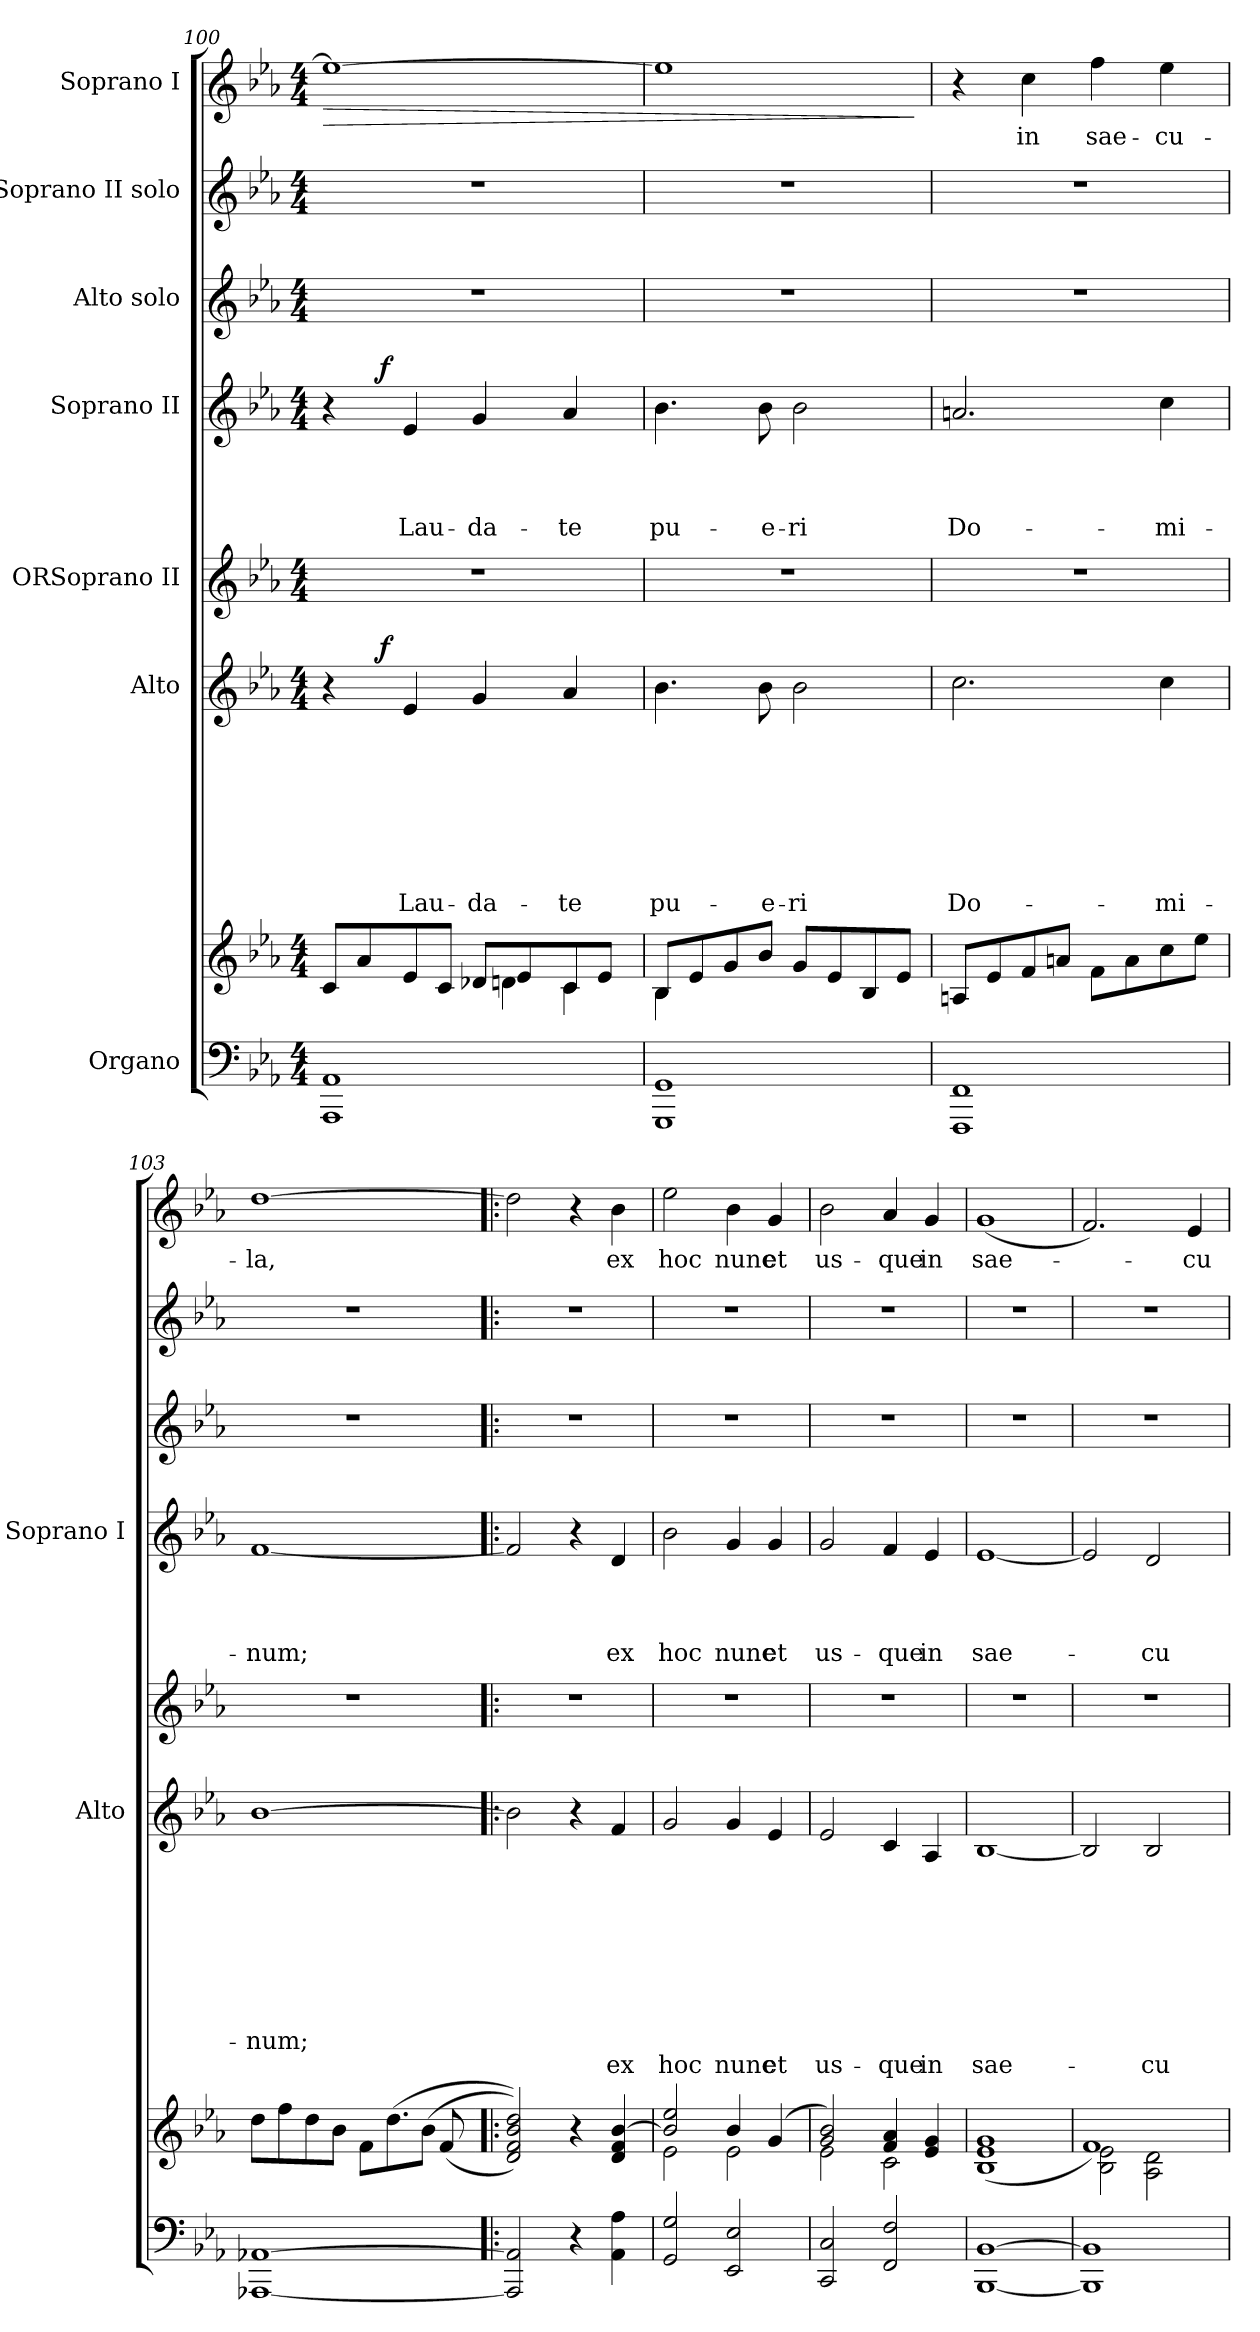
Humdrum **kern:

**kern	**kern	**kern	**text	**text	**text	**text	**text	**text	**text	**text	**text	**dynam	**kern	**kern	**text	**text	**text	**text	**dynam	**kern	**kern	**kern	**text	**dynam
*part7	*part7	*part6	*part6	*part6	*part6	*part6	*part6	*part6	*part6	*part6	*part6	*part6	*part5	*part4	*part4	*part4	*part4	*part4	*part4	*part3	*part2	*part1	*part1	*part1
*staff8	*staff7	*staff6	*staff6	*staff6	*staff6	*staff6	*staff6	*staff6	*staff6	*staff6	*staff6	*staff6	*staff5	*staff4	*staff4	*staff4	*staff4	*staff4	*staff4	*staff3	*staff2	*staff1	*staff1	*staff1
*I"Organo	*	*I"Alto	*	*	*	*	*	*	*	*	*	*	*I"ORSoprano II	*I"Soprano II	*	*	*	*	*	*I"Alto solo	*I"Soprano II solo	*I"Soprano I	*	*
*	*	*I'Alto	*	*	*	*	*	*	*	*	*	*	*	*I'Soprano I	*	*	*	*	*	*	*	*	*	*
*clefF4	*clefG2	*clefG2	*	*	*	*	*	*	*	*	*	*	*clefG2	*clefG2	*	*	*	*	*	*clefG2	*clefG2	*clefG2	*	*
*k[b-e-a-]	*k[b-e-a-]	*k[b-e-a-]	*	*	*	*	*	*	*	*	*	*	*k[b-e-a-]	*k[b-e-a-]	*	*	*	*	*	*k[b-e-a-]	*k[b-e-a-]	*k[b-e-a-]	*	*
*E-:	*E-:	*E-:	*	*	*	*	*	*	*	*	*	*	*E-:	*E-:	*	*	*	*	*	*E-:	*E-:	*E-:	*	*
*M4/4	*M4/4	*M4/4	*	*	*	*	*	*	*	*	*	*	*M4/4	*M4/4	*	*	*	*	*	*M4/4	*M4/4	*M4/4	*	*
=100	=100	=100	=100	=100	=100	=100	=100	=100	=100	=100	=100	=100	=100	=100	=100	=100	=100	=100	=100	=100	=100	=100	=100	=100
*	*^	*	*	*	*	*	*	*	*	*	*	*	*	*	*	*	*	*	*	*	*	*	*	*
!	!	!	!	!	!	!	!	!	!	!	!	!	!	!	!	!	!	!	!	!	!	!	!	!	!LO:HP:b
*	*	*	*^	*	*	*	*	*	*	*	*	*	*	*	*^	*	*	*	*	*	*	*	*	*	*
1AAA- 1AA-	8c/L	2ryy	4r	8.ryy	.	.	.	.	.	.	.	.	.	.	1r	4r	8.ryy	.	.	.	.	.	1r	1r	1ee-_	.	>
.	8a-/	.	.	.	.	.	.	.	.	.	.	.	.	.	.	.	.	.	.	.	.	.	.	.	.	.	.
!	!	!	!	!	!	!	!	!	!	!	!	!	!	!LO:DY:a	!	!	!	!	!	!	!	!LO:DY:a	!	!	!	!	!
.	.	.	.	2ryy	.	.	.	.	.	.	.	.	.	f	.	.	2ryy	.	.	.	.	f	.	.	.	.	.
!	!	!	!	!	!	!	!	!	!	!	!	!LO:LY:b	!	!	!	!	!	!	!	!	!LO:LY:b	!	!	!	!	!	!
.	8e-/	.	4e-/	.	.	.	.	.	.	.	.	Lau-	.	.	.	4e-/	.	.	.	.	Lau-	.	.	.	.	.	.
.	8c/J	.	.	.	.	.	.	.	.	.	.	.	.	.	.	.	.	.	.	.	.	.	.	.	.	.	.
!	!	!	!	!	!	!	!	!	!	!	!	!LO:LY:b	!	!	!	!	!	!	!	!	!LO:LY:b	!	!	!	!	!	!
.	8d-X/L	4d\	4g/	.	.	.	.	.	.	.	.	-da-	.	.	.	4g/	.	.	.	.	-da-	.	.	.	.	.	.
.	8e-/	.	.	.	.	.	.	.	.	.	.	.	.	.	.	.	.	.	.	.	.	.	.	.	.	.	.
.	.	.	.	4ryy	.	.	.	.	.	.	.	.	.	.	.	.	4ryy	.	.	.	.	.	.	.	.	.	.
!	!	!	!	!	!	!	!	!	!	!	!	!LO:LY:b	!	!	!	!	!	!	!	!	!LO:LY:b	!	!	!	!	!	!
.	8c/	4c\	4a-/	.	.	.	.	.	.	.	.	-te	.	.	.	4a-/	.	.	.	.	-te	.	.	.	.	.	.
.	8e-/J	.	.	.	.	.	.	.	.	.	.	.	.	.	.	.	.	.	.	.	.	.	.	.	.	.	.
.	.	.	.	16ryy	.	.	.	.	.	.	.	.	.	.	.	.	16ryy	.	.	.	.	.	.	.	.	.	.
=101	=101	=101	=101	=101	=101	=101	=101	=101	=101	=101	=101	=101	=101	=101	=101	=101	=101	=101	=101	=101	=101	=101	=101	=101	=101	=101	=101
!	!	!	!	!	!	!	!	!	!	!	!	!LO:LY:b	!	!	!	!	!	!	!	!	!LO:LY:b	!	!	!	!	!	!
*	*	*	*v	*v	*	*	*	*	*	*	*	*	*	*	*	*v	*v	*	*	*	*	*	*	*	*	*	*
1GGG 1GG	8B-/L	4B-\	4.b-\	.	.	.	.	.	.	.	pu-	.	.	1r	4.b-\	.	.	.	pu-	.	1r	1r	1ee-]	.	.
.	8e-/	.	.	.	.	.	.	.	.	.	.	.	.	.	.	.	.	.	.	.	.	.	.	.	.
.	8g/	2.ryy	.	.	.	.	.	.	.	.	.	.	.	.	.	.	.	.	.	.	.	.	.	.	.
!	!	!	!	!	!	!	!	!	!	!	!LO:LY:b	!	!	!	!	!	!	!	!LO:LY:b	!	!	!	!	!	!
.	8b-/J	.	8b-\	.	.	.	.	.	.	.	-e-	.	.	.	8b-\	.	.	.	-e-	.	.	.	.	.	.
!	!	!	!	!	!	!	!	!	!	!	!LO:LY:b	!	!	!	!	!	!	!	!LO:LY:b	!	!	!	!	!	!
.	8g/L	.	2b-\	.	.	.	.	.	.	.	-ri	.	.	.	2b-\	.	.	.	-ri	.	.	.	.	.	.
.	8e-/	.	.	.	.	.	.	.	.	.	.	.	.	.	.	.	.	.	.	.	.	.	.	.	.
.	8B-/	.	.	.	.	.	.	.	.	.	.	.	.	.	.	.	.	.	.	.	.	.	.	.	.
.	8e-/J	.	.	.	.	.	.	.	.	.	.	.	.	.	.	.	.	.	.	.	.	.	.	.	.
*	*v	*v	*	*	*	*	*	*	*	*	*	*	*	*	*	*	*	*	*	*	*	*	*	*	*
.	.	.	.	.	.	.	.	.	.	.	.	.	.	.	.	.	.	.	.	.	.	.	.	]
!!LO:LB:g=z
=102	=102	=102	=102	=102	=102	=102	=102	=102	=102	=102	=102	=102	=102	=102	=102	=102	=102	=102	=102	=102	=102	=102	=102	=102
!	!	!	!	!	!	!	!	!	!	!LO:LY:b	!	!	!	!	!	!	!	!LO:LY:b	!	!	!	!	!	!
1FFF 1FF	8An/L	2.cc\	.	.	.	.	.	.	.	Do-	.	.	1r	2.an/	.	.	.	Do-	.	1r	1r	4r	.	.
.	8e-/	.	.	.	.	.	.	.	.	.	.	.	.	.	.	.	.	.	.	.	.	.	.	.
!	!	!	!	!	!	!	!	!	!	!	!	!	!	!	!	!	!	!	!	!	!	!	!LO:LY:b	!
.	8f/	.	.	.	.	.	.	.	.	.	.	.	.	.	.	.	.	.	.	.	.	4cc\	in	.
.	8an/J	.	.	.	.	.	.	.	.	.	.	.	.	.	.	.	.	.	.	.	.	.	.	.
!	!	!	!	!	!	!	!	!	!	!	!	!	!	!	!	!	!	!	!	!	!	!	!LO:LY:b	!
.	8f\L	.	.	.	.	.	.	.	.	.	.	.	.	.	.	.	.	.	.	.	.	4ff\	sae-	.
.	8a\	.	.	.	.	.	.	.	.	.	.	.	.	.	.	.	.	.	.	.	.	.	.	.
!	!	!	!	!	!	!	!	!	!	!LO:LY:b	!	!	!	!	!	!	!	!LO:LY:b	!	!	!	!	!LO:LY:b	!
.	8cc\	4cc\	.	.	.	.	.	.	.	-mi-	.	.	.	4cc\	.	.	.	-mi-	.	.	.	4ee-\	-cu-	.
.	8ee-\J	.	.	.	.	.	.	.	.	.	.	.	.	.	.	.	.	.	.	.	.	.	.	.
=103	=103	=103	=103	=103	=103	=103	=103	=103	=103	=103	=103	=103	=103	=103	=103	=103	=103	=103	=103	=103	=103	=103	=103	=103
*	*^	*	*	*	*	*	*	*	*	*	*	*	*	*	*	*	*	*	*	*	*	*	*	*
!	!	!	!	!	!	!	!	!	!	!	!LO:LY:b	!	!	!	!	!	!	!	!LO:LY:b	!	!	!	!	!LO:LY:b	!
[<1AAA-X [>1AA-X	8dd\L	2..ryy	[>1b-	.	.	.	.	.	.	.	-num;	.	.	1r	[<1f	.	.	.	-num;	.	1r	1r	[>1dd	-la,	.
.	8ff\	.	.	.	.	.	.	.	.	.	.	.	.	.	.	.	.	.	.	.	.	.	.	.	.
.	8dd\	.	.	.	.	.	.	.	.	.	.	.	.	.	.	.	.	.	.	.	.	.	.	.	.
.	8b-\J	.	.	.	.	.	.	.	.	.	.	.	.	.	.	.	.	.	.	.	.	.	.	.	.
.	8f\L	.	.	.	.	.	.	.	.	.	.	.	.	.	.	.	.	.	.	.	.	.	.	.	.
.	(>8.dd\	.	.	.	.	.	.	.	.	.	.	.	.	.	.	.	.	.	.	.	.	.	.	.	.
.	(>8b-\J	.	.	.	.	.	.	.	.	.	.	.	.	.	.	.	.	.	.	.	.	.	.	.	.
.	.	(8f/	.	.	.	.	.	.	.	.	.	.	.	.	.	.	.	.	.	.	.	.	.	.	.
.	16ryy	.	.	.	.	.	.	.	.	.	.	.	.	.	.	.	.	.	.	.	.	.	.	.	.
*	*v	*v	*	*	*	*	*	*	*	*	*	*	*	*	*	*	*	*	*	*	*	*	*	*	*
=104!|:	=104!|:	=104!|:	=104!|:	=104!|:	=104!|:	=104!|:	=104!|:	=104!|:	=104!|:	=104!|:	=104!|:	=104!|:	=104!|:	=104!|:	=104!|:	=104!|:	=104!|:	=104!|:	=104!|:	=104!|:	=104!|:	=104!|:	=104!|:	=104!|:
2AAA-/] 2AA-/]	2d/ 2f/ 2b-/ 2dd/)))	2b-\]	.	.	.	.	.	.	.	.	.	.	1r	2f/]	.	.	.	.	.	1r	1r	2dd\]	.	.
4r	4r	4r	.	.	.	.	.	.	.	.	.	.	.	4r	.	.	.	.	.	.	.	4r	.	.
!	!	!	!	!	!	!	!	!	!	!	!LO:LY:b	!	!	!	!	!	!	!LO:LY:b	!	!	!	!	!LO:LY:b	!
4AA-\ 4A-\	4d/ 4f/ [>4b-/	4f/	.	.	.	.	.	.	.	.	ex	.	.	4d/	.	.	.	ex	.	.	.	4b-\	ex	.
=105	=105	=105	=105	=105	=105	=105	=105	=105	=105	=105	=105	=105	=105	=105	=105	=105	=105	=105	=105	=105	=105	=105	=105	=105
*	*^	*	*	*	*	*	*	*	*	*	*	*	*	*	*	*	*	*	*	*	*	*	*	*
!	!	!	!	!	!	!	!	!	!	!	!	!LO:LY:b	!	!	!	!	!	!	!LO:LY:b	!	!	!	!	!LO:LY:b	!
2GG/ 2G/	2b-/] 2ee-/	2e-\	2g/	.	.	.	.	.	.	.	.	hoc	.	1r	2b-\	.	.	.	hoc	.	1r	1r	2ee-\	hoc	.
!	!	!	!	!	!	!	!	!	!	!	!	!LO:LY:b	!	!	!	!	!	!	!LO:LY:b	!	!	!	!	!LO:LY:b	!
2EE-/ 2E-/	4b-/	2e-\	4g/	.	.	.	.	.	.	.	.	nunc	.	.	4g/	.	.	.	nunc	.	.	.	4b-\	nunc	.
!	!	!	!	!	!	!	!	!	!	!	!	!LO:LY:b	!	!	!	!	!	!	!LO:LY:b	!	!	!	!	!LO:LY:b	!
.	(4g/	.	4e-/	.	.	.	.	.	.	.	.	et	.	.	4g/	.	.	.	et	.	.	.	4g/	et	.
=106	=106	=106	=106	=106	=106	=106	=106	=106	=106	=106	=106	=106	=106	=106	=106	=106	=106	=106	=106	=106	=106	=106	=106	=106	=106
!	!	!	!	!	!	!	!	!	!	!	!	!LO:LY:b	!	!	!	!	!	!	!LO:LY:b	!	!	!	!	!LO:LY:b	!
2CC/ 2C/	2g/ 2b-/)	2e-\	2e-/	.	.	.	.	.	.	.	.	us-	.	1r	2g/	.	.	.	us-	.	1r	1r	2b-\	us-	.
!	!	!	!	!	!	!	!	!	!	!	!	!LO:LY:b	!	!	!	!	!	!	!LO:LY:b	!	!	!	!	!LO:LY:b	!
2FF/ 2F/	4f/ 4a-/	2c\	4c/	.	.	.	.	.	.	.	.	-que	.	.	4f/	.	.	.	-que	.	.	.	4a-/	-que	.
!	!	!	!	!	!	!	!	!	!	!	!	!LO:LY:b	!	!	!	!	!	!	!LO:LY:b	!	!	!	!	!LO:LY:b	!
.	4e-/ 4g/	.	4A-/	.	.	.	.	.	.	.	.	in	.	.	4e-/	.	.	.	in	.	.	.	4g/	in	.
*	*v	*v	*	*	*	*	*	*	*	*	*	*	*	*	*	*	*	*	*	*	*	*	*	*	*
=107	=107	=107	=107	=107	=107	=107	=107	=107	=107	=107	=107	=107	=107	=107	=107	=107	=107	=107	=107	=107	=107	=107	=107	=107
!	!	!	!	!	!	!	!	!	!	!	!LO:LY:b	!	!	!	!	!	!	!LO:LY:b	!	!	!	!	!LO:LY:b	!
[<1BBB- [>1BB-	(<1B- 1e- 1g	[<1B-	.	.	.	.	.	.	.	.	sae-	.	1r	[<1e-	.	.	.	sae-	.	1r	1r	(<1g	sae-	.
=108	=108	=108	=108	=108	=108	=108	=108	=108	=108	=108	=108	=108	=108	=108	=108	=108	=108	=108	=108	=108	=108	=108	=108	=108
*	*^	*	*	*	*	*	*	*	*	*	*	*	*	*	*	*	*	*	*	*	*	*	*	*
1BBB-] 1BB-]	1f)	2B-\ 2e-\	2B-/]	.	.	.	.	.	.	.	.	.	.	1r	2e-/]	.	.	.	.	.	1r	1r	2.f/)	.	.
!	!	!	!	!	!	!	!	!	!	!	!	!LO:LY:b	!	!	!	!	!	!	!LO:LY:b	!	!	!	!	!	!
.	.	2A-\ 2d\	2B-/	.	.	.	.	.	.	.	.	-cu-	.	.	2d/	.	.	.	-cu-	.	.	.	.	.	.
!	!	!	!	!	!	!	!	!	!	!	!	!	!	!	!	!	!	!	!	!	!	!	!	!LO:LY:b	!
.	.	.	.	.	.	.	.	.	.	.	.	.	.	.	.	.	.	.	.	.	.	.	4e-/	-cu-	.
*	*v	*v	*	*	*	*	*	*	*	*	*	*	*	*	*	*	*	*	*	*	*	*	*	*	*
=	=	=	=	=	=	=	=	=	=	=	=	=	=	=	=	=	=	=	=	=	=	=	=	=
*-	*-	*-	*-	*-	*-	*-	*-	*-	*-	*-	*-	*-	*-	*-	*-	*-	*-	*-	*-	*-	*-	*-	*-	*-
